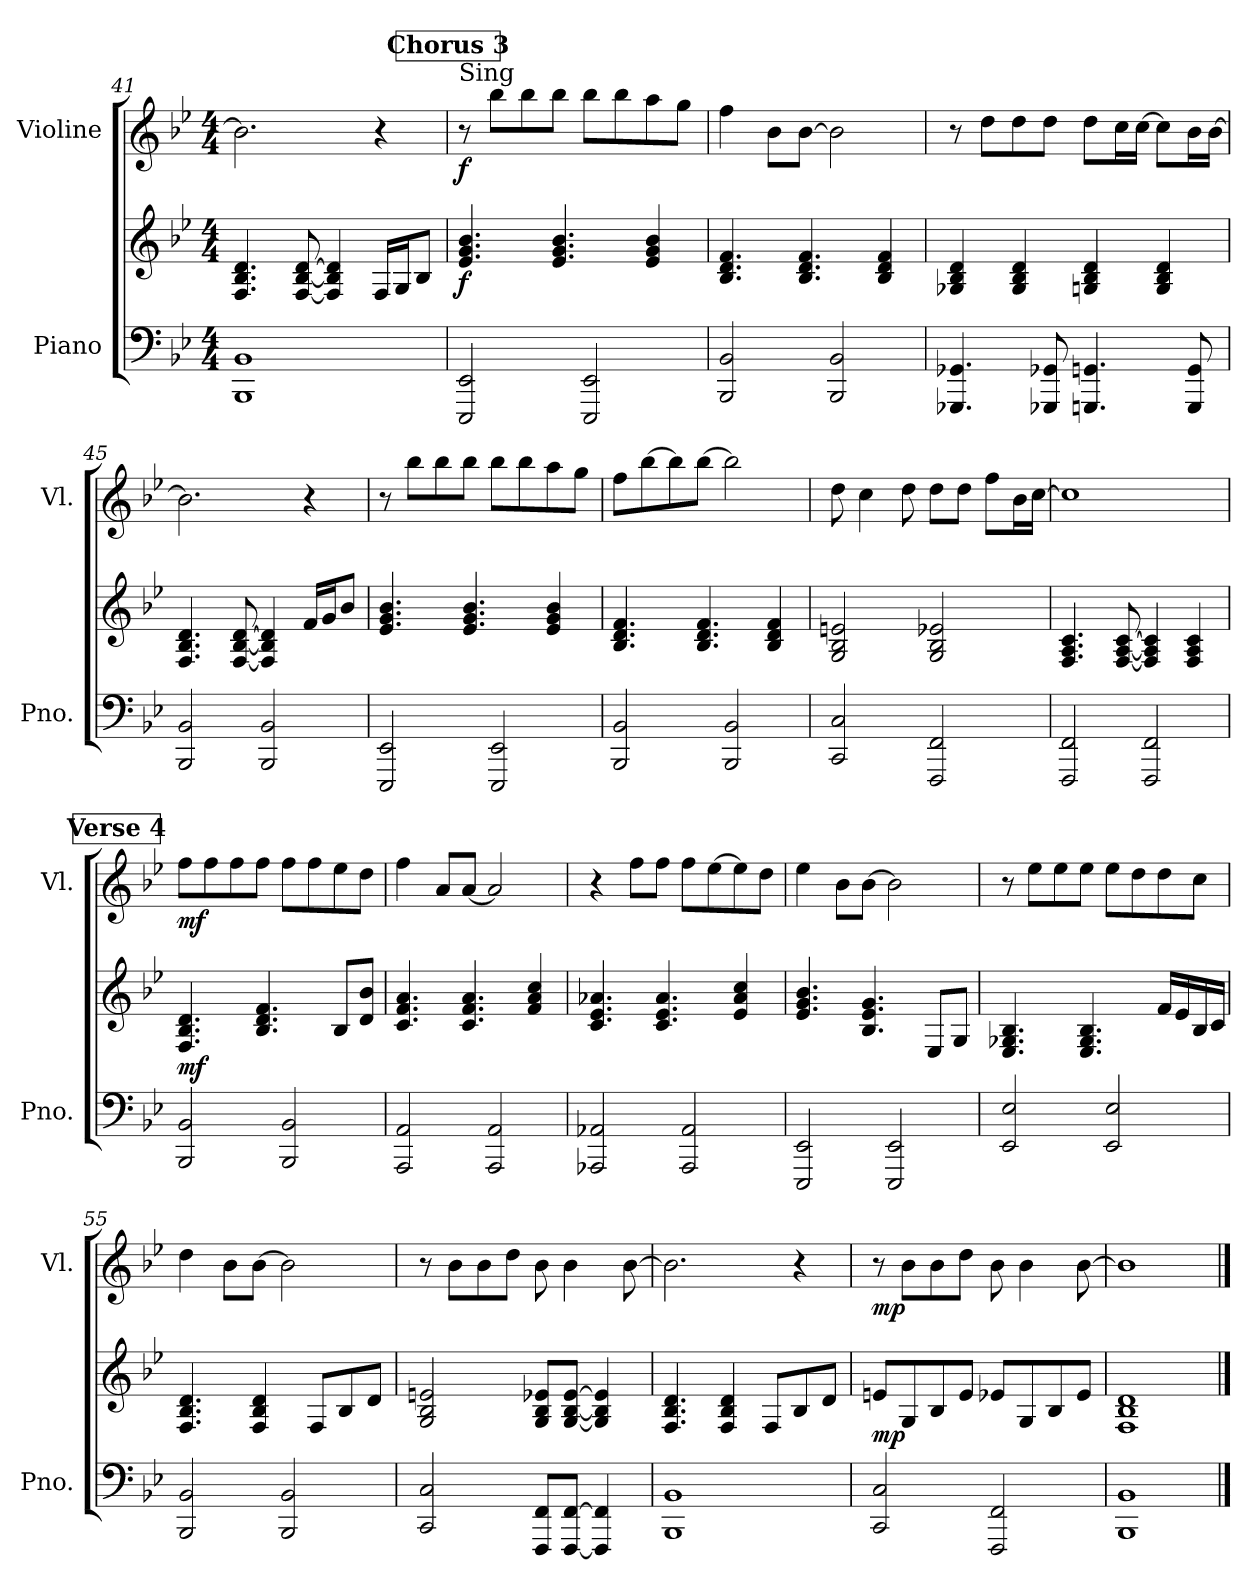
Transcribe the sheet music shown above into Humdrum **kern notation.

**kern	**kern	**dynam	**kern	**dynam
*part2	*part2	*part2	*part1	*part1
*staff3	*staff2	*staff2/3	*staff1	*staff1
*I"Piano	*	*	*I"Violine	*
*I'Pno.	*	*	*I'Vl.	*
*clefF4	*clefG2	*	*clefG2	*
*k[b-e-]	*k[b-e-]	*	*k[b-e-]	*
*M4/4	*M4/4	*	*M4/4	*
=41	=41	=41	=41	=41
1BBB- 1BB-	4.F/ 4.B-/ 4.d/	.	2.b-\]	.
.	[8F/ [8B-/ [8d/	.	.	.
.	4F/] 4B-/] 4d/]	.	.	.
.	16F/LL	.	4r	.
.	16G/J	.	.	.
.	8B-/J	.	.	.
!!LO:REH:place=s1:a:B:fs=11:t=Chorus 3
=42	=42	=42	=42	=42
!	!	!	!LO:TX:a:t=Sing	!
!	!	!LO:DY:b	!	!LO:DY:b
2EEE-/ 2EE-/	4.e-/ 4.g/ 4.b-/	f	8r	f
.	.	.	8bb-\L	.
.	.	.	8bb-\	.
.	4.e-/ 4.g/ 4.b-/	.	8bb-\J	.
2EEE-/ 2EE-/	.	.	8bb-\L	.
.	.	.	8bb-\	.
.	4e-/ 4g/ 4b-/	.	8aa\	.
.	.	.	8gg\J	.
=43	=43	=43	=43	=43
2BBB-/ 2BB-/	4.B-/ 4.d/ 4.f/	.	4ff\	.
.	.	.	8b-\L	.
.	4.B-/ 4.d/ 4.f/	.	[8b-\J	.
2BBB-/ 2BB-/	.	.	2b-\]	.
.	4B-/ 4d/ 4f/	.	.	.
!!LO:LB:g=z
=44	=44	=44	=44	=44
4.GGG-X/ 4.GG-X/	4G-X/ 4B-/ 4d/	.	8r	.
.	.	.	8dd\L	.
.	4G-/ 4B-/ 4d/	.	8dd\	.
8GGG-X/ 8GG-X/	.	.	8dd\J	.
4.GGGn/ 4.GGn/	4Gn/ 4B-/ 4d/	.	8dd\L	.
.	.	.	16cc\L	.
.	.	.	[16cc\JJ	.
.	4G/ 4B-/ 4d/	.	8cc\L]	.
8GGG/ 8GG/	.	.	16b-\L	.
.	.	.	[16b-\JJ	.
=45	=45	=45	=45	=45
2BBB-/ 2BB-/	4.F/ 4.B-/ 4.d/	.	2.b-\]	.
.	[8F/ [8B-/ [8d/	.	.	.
2BBB-/ 2BB-/	4F/] 4B-/] 4d/]	.	.	.
.	16f/LL	.	4r	.
.	16g/J	.	.	.
.	8b-/J	.	.	.
=46	=46	=46	=46	=46
2EEE-/ 2EE-/	4.e-/ 4.g/ 4.b-/	.	8r	.
.	.	.	8bb-\L	.
.	.	.	8bb-\	.
.	4.e-/ 4.g/ 4.b-/	.	8bb-\J	.
2EEE-/ 2EE-/	.	.	8bb-\L	.
.	.	.	8bb-\	.
.	4e-/ 4g/ 4b-/	.	8aa\	.
.	.	.	8gg\J	.
=47	=47	=47	=47	=47
2BBB-/ 2BB-/	4.B-/ 4.d/ 4.f/	.	8ff\L	.
.	.	.	[8bb-\	.
.	.	.	8bb-\]	.
.	4.B-/ 4.d/ 4.f/	.	[8bb-\J	.
2BBB-/ 2BB-/	.	.	2bb-\]	.
.	4B-/ 4d/ 4f/	.	.	.
!!LO:LB:g=z
=48	=48	=48	=48	=48
2CC/ 2C/	2G/ 2B-/ 2en/	.	8dd\	.
.	.	.	4cc\	.
.	.	.	8dd\	.
2FFF/ 2FF/	2G/ 2B-/ 2e-X/	.	8dd\L	.
.	.	.	8dd\J	.
.	.	.	8ff\L	.
.	.	.	16b-\L	.
.	.	.	[16cc\JJ	.
=49	=49	=49	=49	=49
2FFF/ 2FF/	4.F/ 4.A/ 4.c/	.	1cc]	.
.	[8F/ [8A/ [8c/	.	.	.
2FFF/ 2FF/	4F/] 4A/] 4c/]	.	.	.
.	4F/ 4A/ 4c/	.	.	.
!!LO:REH:place=s1:a:B:fs=14:t=Verse 4
=50	=50	=50	=50	=50
!	!	!LO:DY:a=2	!	!LO:DY:b
2BBB-/ 2BB-/	4.F/ 4.B-/ 4.d/	mf	8ff\L	mf
.	.	.	8ff\	.
.	.	.	8ff\	.
.	4.B-/ 4.d/ 4.f/	.	8ff\J	.
2BBB-/ 2BB-/	.	.	8ff\L	.
.	.	.	8ff\	.
.	8B-/L	.	8ee-\	.
.	8d/ 8b-/J	.	8dd\J	.
=51	=51	=51	=51	=51
2AAA/ 2AA/	4.c/ 4.f/ 4.a/	.	4ff\	.
.	.	.	8a/L	.
.	4.c/ 4.f/ 4.a/	.	[8a/J	.
2AAA/ 2AA/	.	.	2a/]	.
.	4f/ 4a/ 4cc/	.	.	.
=52	=52	=52	=52	=52
2AAA-X/ 2AA-X/	4.c/ 4.e-/ 4.a-X/	.	4r	.
.	.	.	8ff\L	.
.	4.c/ 4.e-/ 4.a-/	.	8ff\J	.
2AAA-/ 2AA-/	.	.	8ff\L	.
.	.	.	[8ee-\	.
.	4e-/ 4a-/ 4cc/	.	8ee-\]	.
.	.	.	8dd\J	.
!!LO:PB:g=z
=53	=53	=53	=53	=53
2EEE-/ 2EE-/	4.e-/ 4.g/ 4.b-/	.	4ee-\	.
.	.	.	8b-\L	.
.	4.B-/ 4.e-/ 4.g/	.	[8b-\J	.
2EEE-/ 2EE-/	.	.	2b-\]	.
.	8E-/L	.	.	.
.	8G/J	.	.	.
=54	=54	=54	=54	=54
2EE-/ 2E-/	4.E-/ 4.G-X/ 4.B-/	.	8r	.
.	.	.	8ee-\L	.
.	.	.	8ee-\	.
.	4.E-/ 4.G-/ 4.B-/	.	8ee-\J	.
2EE-/ 2E-/	.	.	8ee-\L	.
.	.	.	8dd\	.
.	16f/LL	.	8dd\	.
.	16e-/	.	.	.
.	16B-/	.	8cc\J	.
.	16c/JJ	.	.	.
=55	=55	=55	=55	=55
2BBB-/ 2BB-/	4.F/ 4.B-/ 4.d/	.	4dd\	.
.	.	.	8b-\L	.
.	4F/ 4B-/ 4d/	.	[8b-\J	.
2BBB-/ 2BB-/	.	.	2b-\]	.
.	8F/L	.	.	.
.	8B-/	.	.	.
.	8d/J	.	.	.
=56	=56	=56	=56	=56
2CC/ 2C/	2G/ 2B-/ 2en/	.	8r	.
.	.	.	8b-\L	.
.	.	.	8b-\	.
.	.	.	8dd\J	.
8FFF/ 8FF/L	8G/ 8B-/ 8e-X/L	.	8b-\	.
[8FFF/ [8FF/J	[8G/ [8B-/ [8e-/J	.	4b-\	.
4FFF/] 4FF/]	4G/] 4B-/] 4e-/]	.	.	.
.	.	.	[8b-\	.
=57	=57	=57	=57	=57
1BBB- 1BB-	4.F/ 4.B-/ 4.d/	.	2.b-\]	.
.	4F/ 4B-/ 4d/	.	.	.
.	8F/L	.	.	.
.	8B-/	.	4r	.
.	8d/J	.	.	.
!!LO:LB:g=z
=58	=58	=58	=58	=58
!	!	!LO:DY:b	!	!LO:DY:b
2CC/ 2C/	8en/L	mp	8r	mp
.	8G/	.	8b-\L	.
.	8B-/	.	8b-\	.
.	8e/J	.	8dd\J	.
2FFF/ 2FF/	8e-X/L	.	8b-\	.
.	8G/	.	4b-\	.
.	8B-/	.	.	.
.	8e-/J	.	[8b-\	.
=59	=59	=59	=59	=59
1BBB- 1BB-	1F 1B- 1d	.	1b-]	.
==	==	==	==	==
*-	*-	*-	*-	*-
